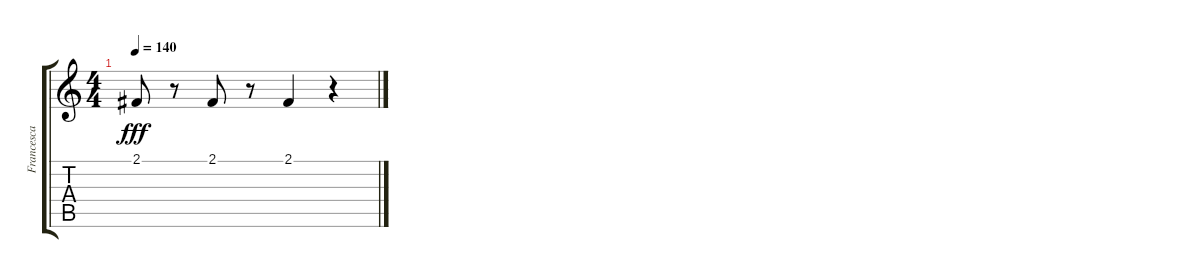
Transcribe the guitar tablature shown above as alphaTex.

\track ("Francesca Chiara" "Francesca ") {instrument voiceoohs}
\staff {score tabs}
\tuning (E4 B3 G3 D3 A2 E2) {hide}
\ts (4 4)
\tempo 140
\clef g2
\ks c
2.1.8{dy fff} r.8 2.1.8 r.8 2.1.4 r.4
